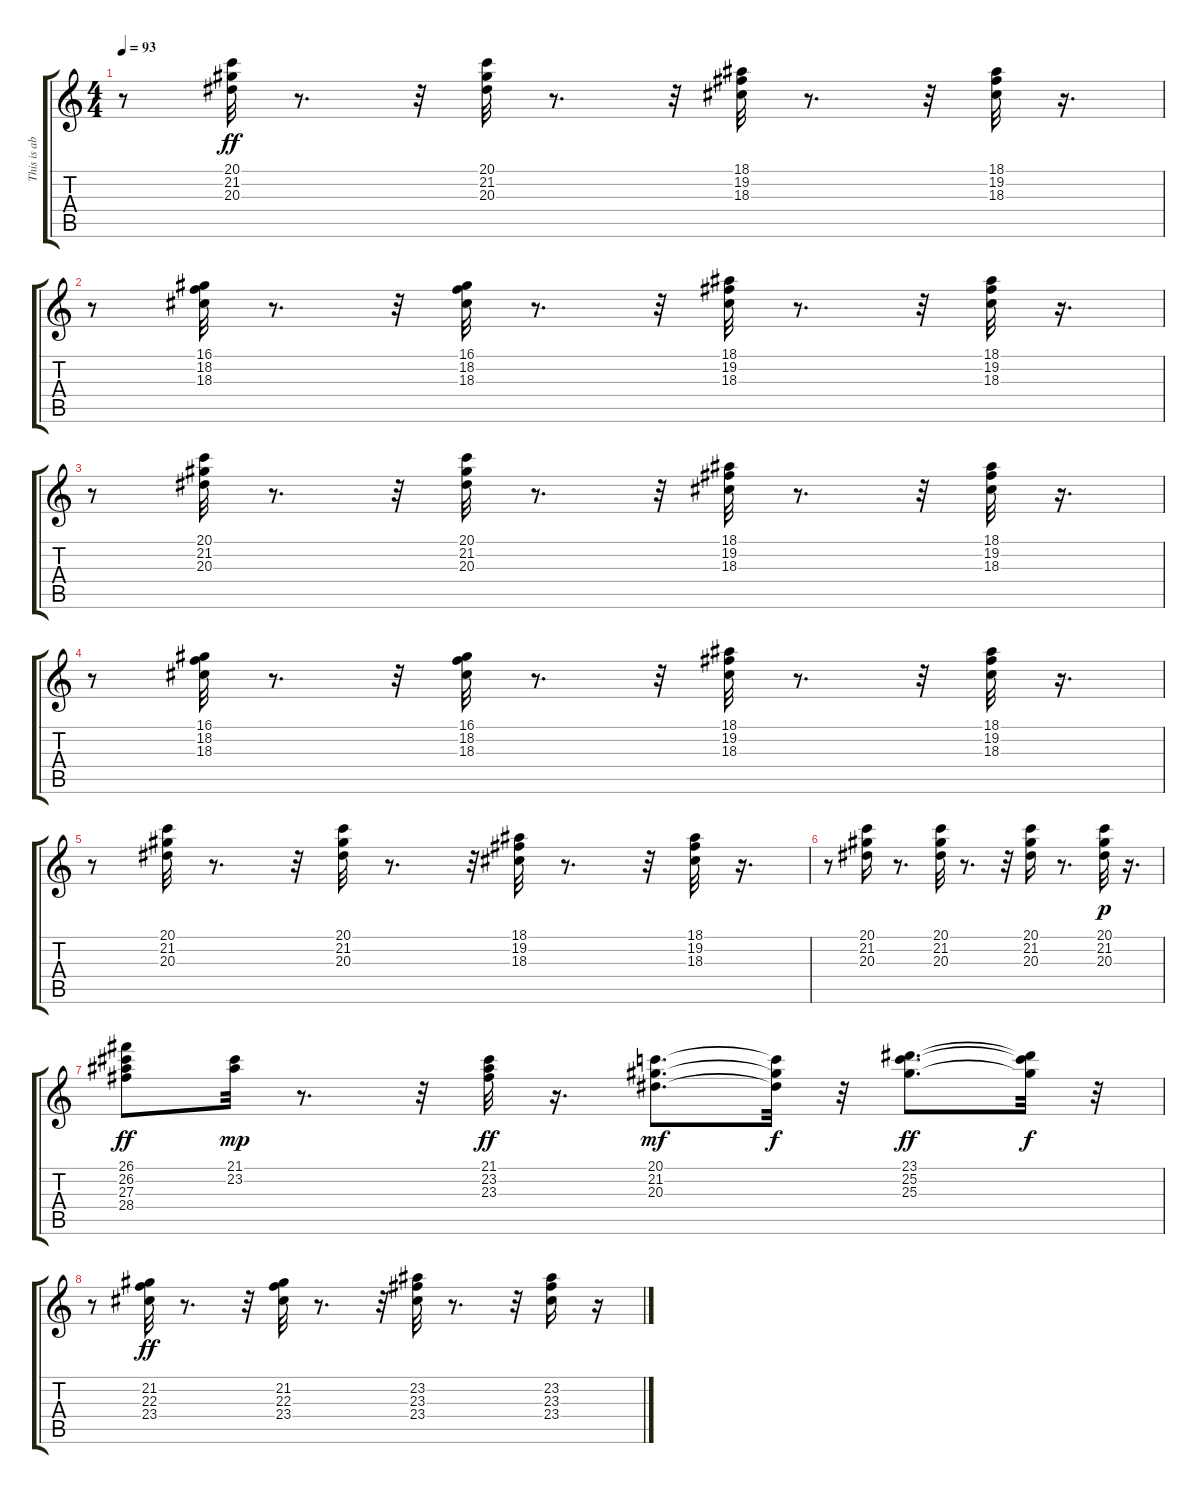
\track ("This is about the best I can do" "This is ab") {instrument steeldrums}
\staff {score tabs}
\tuning (E4 B3 G3 D3 A2 E2) {hide}
\ts (4 4)
\tempo 93
\clef g2
\ks c
r.8{dy ff} (20.1 21.2 20.3).32 r.8{d} r.32 (20.1 21.2 20.3).32 r.8{d} r.32 (18.1 19.2 18.3).32 r.8{d} r.32 (18.1 19.2 18.3).32 r.16{d} |
r.8 (16.1 18.2 18.3).32 r.8{d} r.32 (16.1 18.2 18.3).32 r.8{d} r.32 (18.1 19.2 18.3).32 r.8{d} r.32 (18.1 19.2 18.3).32 r.16{d} |
r.8 (20.1 21.2 20.3).32 r.8{d} r.32 (20.1 21.2 20.3).32 r.8{d} r.32 (18.1 19.2 18.3).32 r.8{d} r.32 (18.1 19.2 18.3).32 r.16{d} |
r.8 (16.1 18.2 18.3).32 r.8{d} r.32 (16.1 18.2 18.3).32 r.8{d} r.32 (18.1 19.2 18.3).32 r.8{d} r.32 (18.1 19.2 18.3).32 r.16{d} |
r.8 (20.1 21.2 20.3).32 r.8{d} r.32 (20.1 21.2 20.3).32 r.8{d} r.32 (18.1 19.2 18.3).32 r.8{d} r.32 (18.1 19.2 18.3).32 r.16{d} |
r.8 (20.1 21.2 20.3).16 r.8{d} (20.1 21.2 20.3).32 r.8{d} r.32 (20.1 21.2 20.3).16 r.8{d} (20.1 21.2 20.3).32{dy p} r.16{d} |
(26.1 26.2 27.3 28.4).8{dy ff} (21.1 23.2).32{dy mp} r.8{d} r.32 (21.1 23.2 23.3).32{dy ff} r.16{d} (20.1 21.2 20.3).8{d dy mf} (20.1{t} 21.2{t} 20.3{t}).32{dy f} r.32 (23.1 25.2 25.3).8{d dy ff} (23.1{t} 25.2{t} 25.3{t}).32{dy f} r.32 |
r.8 (21.2 22.3 23.4).32{dy ff} r.8{d} r.32 (21.2 22.3 23.4).32 r.8{d} r.32 (23.2 23.3 23.4).32 r.8{d} r.32 (23.2 23.3 23.4).16 r.16
